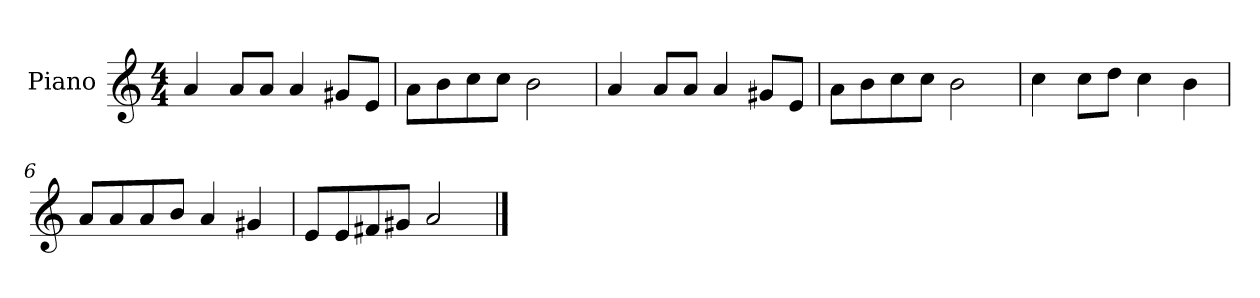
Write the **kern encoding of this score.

**kern
*part1
*staff1
*I"Piano
*I'P-no
*clefG2
*k[]
*M4/4
*MM90
=1
4a/
8a/L
8a/J
4a/
8g#X/L
8e/J
=2
8a\L
8b\
8cc\
8cc\J
2b\
=3
4a/
8a/L
8a/J
4a/
8g#X/L
8e/J
=4
8a\L
8b\
8cc\
8cc\J
2b\
=5
4cc\
8cc\L
8dd\J
4cc\
4b\
=6
8a/L
8a/
8a/
8b/J
4a/
4g#X/
!!LO:LB:g=z
=7
8e/L
8e/
8f#X/
8g#X/J
2a/
==
*-
